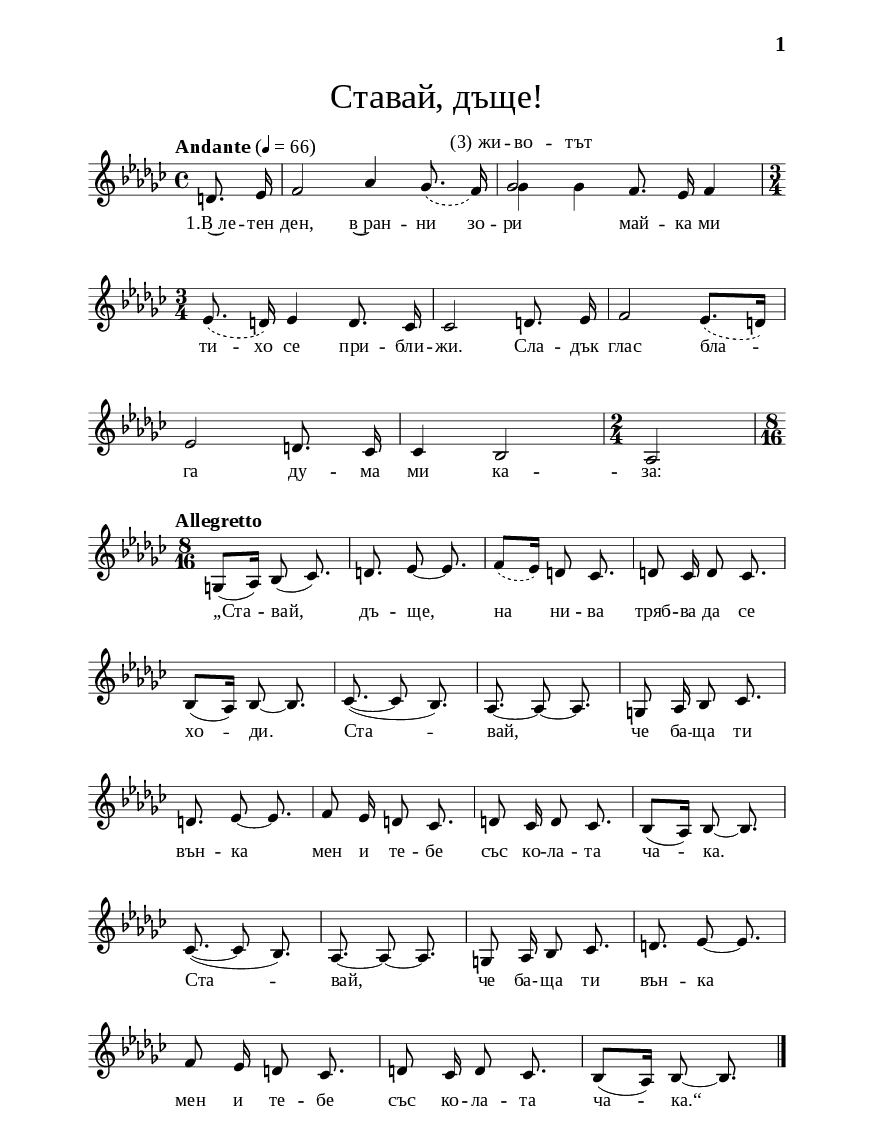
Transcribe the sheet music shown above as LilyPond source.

\version "2.24.3"

% include paper part and global functions
\include "include/globals.ily"

"rightBraces018" = \markup {
  \column {
    % repeat braces
    \translate #'(0 . -12.6 )
    \right-brace #18

    \translate #'(0 . -22.4 )
    \right-brace #18


  }
  \column {
    % repeat numbers
    \translate #'(0 . -13.2 )
    2

    \translate #'(0 . -24.2 )
    2


  }
}

\bookpart {
  \label #'ref142
  \tocItem \markup "Ставай, дъще! – Stavay, dashte"
  \include "include/bookpart-paper.ily"
  \score {
    \include "include/score-layout.ily"

    <<
      \new Lyrics = "tempVoiceLyricsBG" \with {
        % lyrics above a staff should have this override
        \override VerticalAxisGroup.staff-affinity = #DOWN
      }

      \new Voice = "mainVoice" \absolute {
        \clef treble

        \key ges \major

        \time 4/4
        \tempoFunc "Andante" 4 "66"
        \autoBeamOff
        \partial 4
        d'8. es'16 | % 2
        f'2 as'4 \phrasingSlurDown \phrasingSlurDashed ges'8. \(
        <<
          % now temporary add a second voice
          {
            \voiceTwo % this voice is in the same context as parent
            \hideNotes f'16 \) \unHideNotes \phrasingSlurNeutral | % 3
            \stemUp ges'2 \stemNeutral
          }
          \new Voice = "tempVoice" {
            % this is a new voice context
            \voiceOne \autoBeamOff
            f'16 | % 3
            \stemDown ges'4 ges'4 \stemNeutral
          }
        >>
        \oneVoice

        f'8.

        es'16 f'4 \break | % 4
        \time 3/4 \phrasingSlurDashed es'8. \( d'16 \) \phrasingSlurNeutral es'4 d'8. ces'16 | % 5
        ces'2 d'8. es'16 | % 6
        f'2 \slurDashed es'8. [( d'16 )] \slurNeutral \break | % 7
        es'2 d'8. ces'16 | % 8
        ces'4 bes2 | % 9
        \time 2/4  as2 \break |
        \time 8/16  |
        \tempo "Allegretto" \slurSolid g8 [( as16 )] bes8 ( ces'8. ) | % 11
        d'8. es'8 ~ es'8. | % 12
        \slurDashed f'8 [( es'16 )] d'8 ces'8. | % 13
        d'8 ces'16 d'8 ces'8. \break | % 14
        \slurSolid bes8 [( as16 )] bes8 ~ bes8. | % 15
        ces'8. ( ~ ces'8 bes8. ) | % 16
        as8. ~ as8 ~ as8. | % 17
        g8 as16 bes8 ces'8. \break | % 18
        d'8. es'8 ~ es'8. | % 19
        f'8 es'16 d'8 ces'8. |
        d'8 ces'16 d'8 ces'8. | % 21
        bes8 [( as16 )] bes8 ~ bes8. \break | % 22
        ces'8. ( ~ ces'8 bes8. ) | % 23
        as8. ~ as8 ~ as8. | % 24
        g8 as16 bes8 ces'8. | % 25
        d'8. es'8 ~ es'8. \break | % 26
        f'8 es'16 d'8 ces'8. | % 27
        d'8 ces'16 d'8 ces'8. | % 28
        bes8 [( as16 )] bes8 ~ bes8. \bar "|."
      }


      \new Lyrics \lyricsto "mainVoice" {
        "1.В~ле" -- тен
        ден, в~ран -- ни зо -- ри май -- ка ми ти -- хо се при --
        бли -- жи. Сла -- дък глас бла -- га ду -- ма ми
        ка -- за: „Ста -- вай, дъ -- ще, на ни -- ва
        тряб -- ва да се хо -- ди. Ста -- вай, че ба --
        ща ти вън -- ка мен и те -- бе със ко -- ла --
        та ча -- ка. Ста -- вай, че "ба-" -- ща ти вън --
        ка мен и те -- бе със ко -- ла -- та ча --
        ка.“
      }

      \context Lyrics = "tempVoiceLyricsBG" {
        \lyricsto "tempVoice" {
          "(3) жи" -- во -- тът
        }
      }

    >>

    \header {
      title = \titleFunc #'ref_desc_14 "Ставай, дъще!" "Stavay, dashte"
    }

    \midi{}



  } % score


  \pageBreak

  \markup \abs-fontsize #11 {

    \override #`(baseline-skip . ,bgCoupletBaselineSkip) % affects space between column lines
    \column {
      \line {   2. Слънцето щом изгрей,}
      \line {   "   " ти на нивата трябва да си.}
      \line {   "   " С’ сърп в ръка, с песен ти}
      \line {   "   " деня срещни. Ставай, дъще,}
      \line {   "   " Слънце дома да не те завари.}
      \line {   "   " Ставай, че моми и момци –}
      \line {   "   " вси към нивата са веч тръгнали.}
      \line {   "   " }
      \line {   3.  Нива е, дъще, животът,}
      \line {   "   " де доброто семе се сей.}
      \line {   "   " Кат израсне, живот внася}
      \line {   "   " то във нас. Ставай, дъще,}
      \line {   "   " Любовта днес мен и тебе чака.}
      \line {   "   " Ставай, (2)тя ни носи}
      \line {   "   " своята нова, жива премяна.}
      \line {   "   "  Ставай, че животът вънка мен}
      \line {   "   "  и тебе с благост вече чака.“}
    }

    \"rightBraces018"

  }


  \markup \empty-two

  % include foreign translation(s) of the song


} % bookpart
